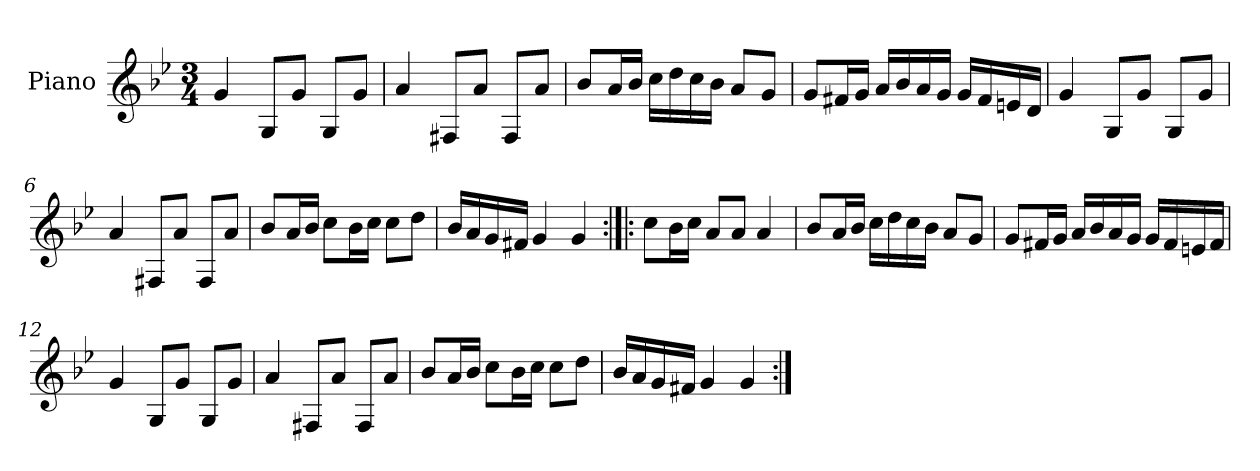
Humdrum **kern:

**kern
*part1
*staff1
*I"Piano
*I'Pno.
*clefG2
*k[b-e-]
*M3/4
=1
4g/
8G/L
8g/J
8G/L
8g/J
=2
4a/
8F#X/L
8a/J
8F#/L
8a/J
=3
8b-/L
16a/L
16b-/JJ
16cc\LL
16dd\
16cc\
16b-\JJ
8a/L
8g/J
=4
8g/L
16f#X/L
16g/JJ
16a/LL
16b-/
16a/
16g/JJ
16g/LL
16f#/
16en/
16d/JJ
!!LO:LB:g=z
=5
4g/
8G/L
8g/J
8G/L
8g/J
=6
4a/
8F#X/L
8a/J
8F#/L
8a/J
=7
8b-/L
16a/L
16b-/JJ
8cc\L
16b-\L
16cc\JJ
8cc\L
8dd\J
=8
16b-/LL
16a/
16g/
16f#X/JJ
4g/
4g/
!!LO:LB:g=z
=9:|!|:
8cc\L
16b-\L
16cc\JJ
8a/L
8a/J
4a/
=10
8b-/L
16a/L
16b-/JJ
16cc\LL
16dd\
16cc\
16b-\JJ
8a/L
8g/J
=11
8g/L
16f#X/L
16g/JJ
16a/LL
16b-/
16a/
16g/JJ
16g/LL
16f#/
16en/
16f#/JJ
!!LO:LB:g=z
=12
4g/
8G/L
8g/J
8G/L
8g/J
=13
4a/
8F#X/L
8a/J
8F#/L
8a/J
=14
8b-/L
16a/L
16b-/JJ
8cc\L
16b-\L
16cc\JJ
8cc\L
8dd\J
=15
16b-/LL
16a/
16g/
16f#X/JJ
4g/
4g/
=:|!
*-
